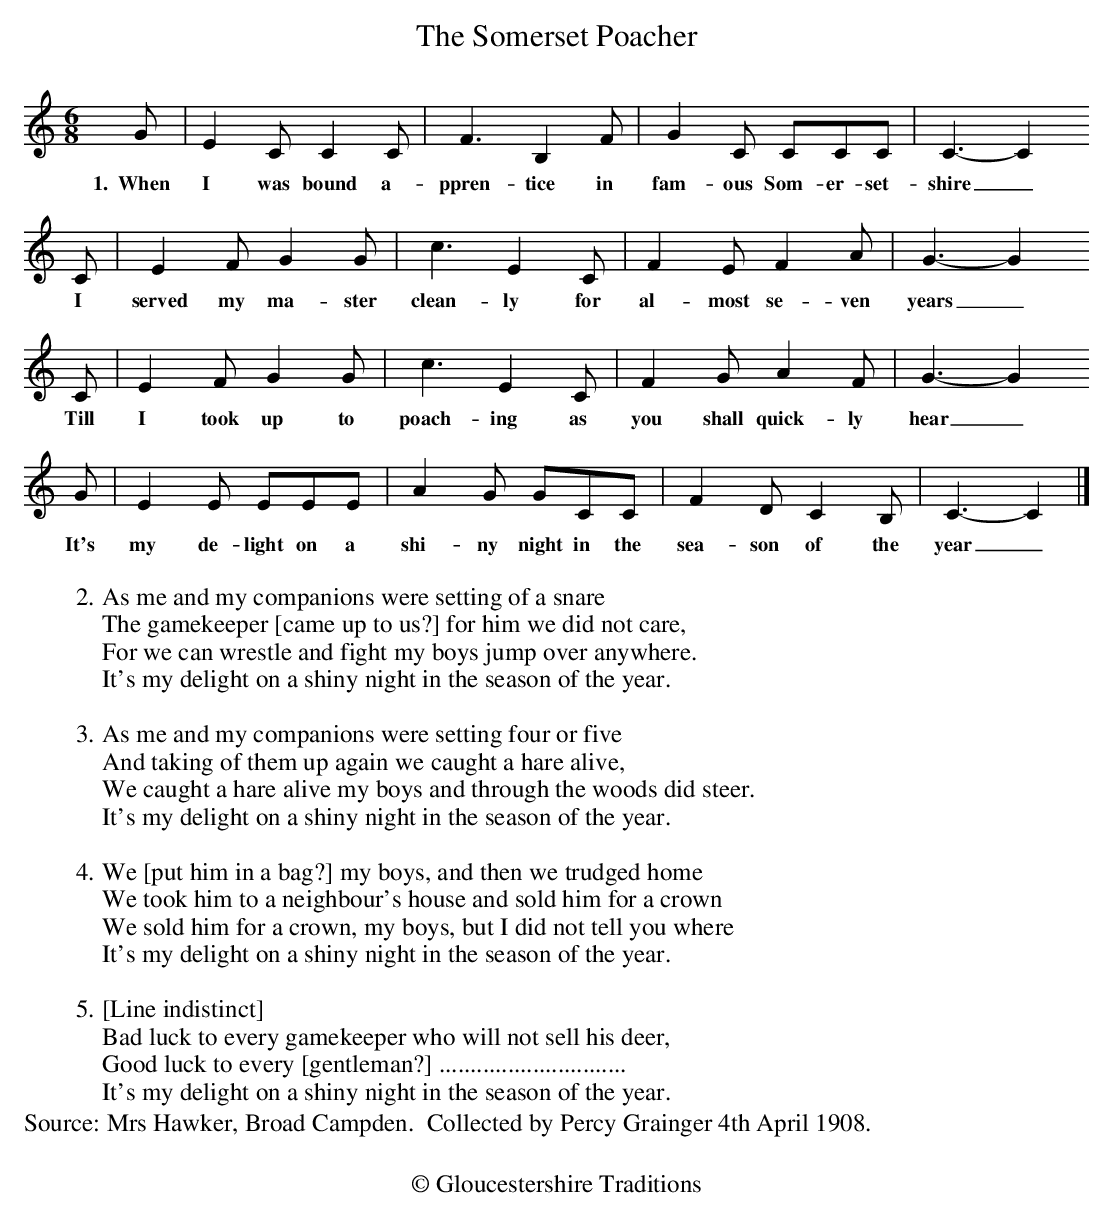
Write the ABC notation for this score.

X:1
T: The Somerset Poacher
M: 6/8
L: 1/8
K: C
G | E2C C2C | F3B,2F | G2C CCC | C3-C2
w:1.~~When I was bound a-ppren-tice in fam-ous Som-er-set-shire_
C | E2FG2G | c3E2C | F2EF2A | G3-G2
w:I served my ma-ster clean-ly for al-most se-ven years_
C | E2FG2G | c3E2C | F2GA2F | G3-G2
w:Till I took up to poach-ing as you shall quick-ly hear_
G | E2E EEE | A2G GCC | F2DC2B, | C3-C2 |]
w:It's my de-light on  a shi-ny night in the sea-son of the year_
%%text
%%text
W:2.As me and my companions were setting of a snare
W:The gamekeeper [came up to us?] for him we did not care,
W:For we can wrestle and fight my boys jump over anywhere.
W:It's my delight on a shiny night in the season of the year.
W:
W:3.As me and my companions were setting four or five
W:And taking of them up again we caught a hare alive,
W:We caught a hare alive my boys and through the woods did steer.
W:It's my delight on a shiny night in the season of the year.
W:
W:4.We [put him in a bag?] my boys, and then we trudged home
W:We took him to a neighbour's house and sold him for a crown
W:We sold him for a crown, my boys, but I did not tell you where
W:It's my delight on a shiny night in the season of the year.
W:
W:5.[Line indistinct]
W:Bad luck to every gamekeeper who will not sell his deer,
W:Good luck to every [gentleman?] ..............................
W:It's my delight on a shiny night in the season of the year.
